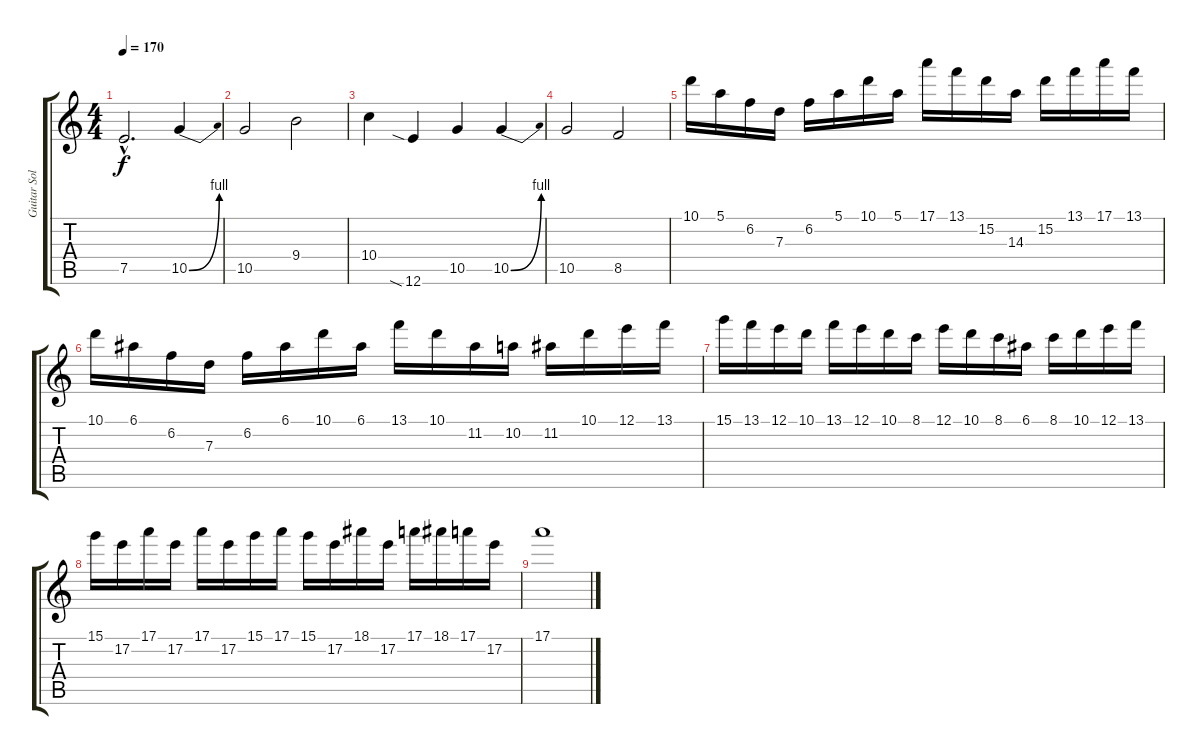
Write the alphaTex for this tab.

\track ("Guitar Solo 2" "Guitar Sol") {instrument overdrivenguitar}
\staff {score tabs}
\tuning (E4 B3 G3 D3 A2 E2) {hide}
\ts (4 4)
\tempo 170
\clef g2
\ks c
7.5{hac}.2{d dy f} 10.5{be (bend 0 0 60 4)}.4 |
10.5.2 9.4.2 |
10.4.4 12.6{sia}.4 10.5.4 10.5{be (bend 0 0 60 4)}.4 |
10.5.2 8.5.2 |
10.1.16 5.1.16 6.2.16 7.3.16 6.2.16 5.1.16 10.1.16 5.1.16 17.1.16 13.1.16 15.2.16 14.3.16 15.2.16 13.1.16 17.1.16 13.1.16 |
10.1.16 6.1.16 6.2.16 7.3.16 6.2.16 6.1.16 10.1.16 6.1.16 13.1.16 10.1.16 11.2.16 10.2.16 11.2.16 10.1.16 12.1.16 13.1.16 |
15.1.16 13.1.16 12.1.16 10.1.16 13.1.16 12.1.16 10.1.16 8.1.16 12.1.16 10.1.16 8.1.16 6.1.16 8.1.16 10.1.16 12.1.16 13.1.16 |
15.1.16 17.2.16 17.1.16 17.2.16 17.1.16 17.2.16 15.1.16 17.1.16 15.1.16 17.2.16 18.1.16 17.2.16 17.1.16 18.1.16 17.1.16 17.2.16 |
17.1.1
